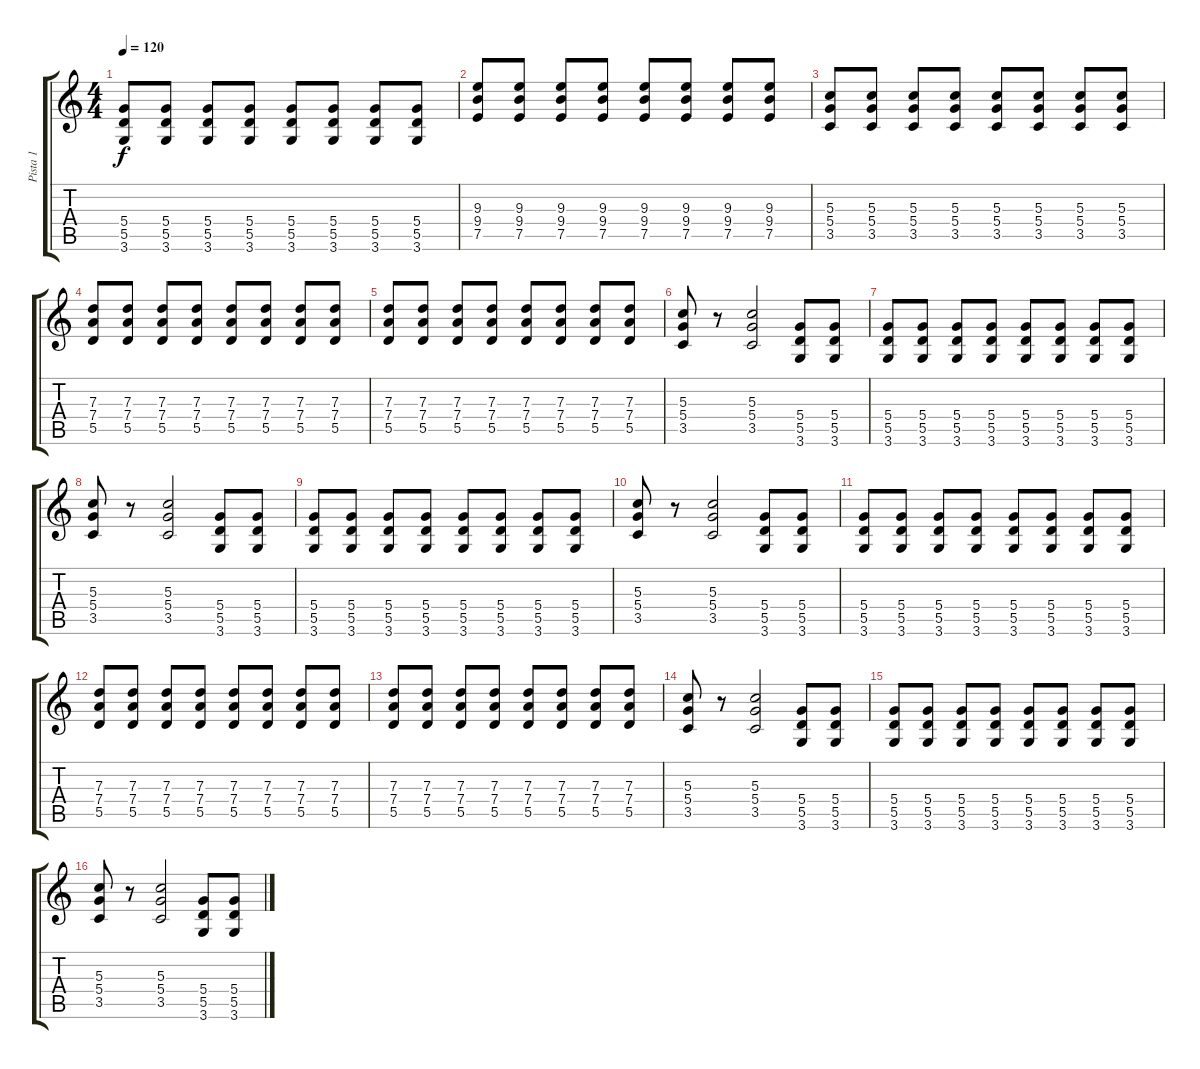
\track ("Pista 1" "Pista 1") {instrument distortionguitar}
\staff {score tabs}
\tuning (E4 B3 G3 D3 A2 E2) {hide}
\ts (4 4)
\tempo 120
\clef g2
\ks c
(5.4 5.5 3.6).8{dy f} (5.4 5.5 3.6).8 (5.4 5.5 3.6).8 (5.4 5.5 3.6).8 (5.4 5.5 3.6).8 (5.4 5.5 3.6).8 (5.4 5.5 3.6).8 (5.4 5.5 3.6).8 |
(9.3 9.4 7.5).8 (9.3 9.4 7.5).8 (9.3 9.4 7.5).8 (9.3 9.4 7.5).8 (9.3 9.4 7.5).8 (9.3 9.4 7.5).8 (9.3 9.4 7.5).8 (9.3 9.4 7.5).8 |
(5.3 5.4 3.5).8 (5.3 5.4 3.5).8 (5.3 5.4 3.5).8 (5.3 5.4 3.5).8 (5.3 5.4 3.5).8 (5.3 5.4 3.5).8 (5.3 5.4 3.5).8 (5.3 5.4 3.5).8 |
(7.3 7.4 5.5).8 (7.3 7.4 5.5).8 (7.3 7.4 5.5).8 (7.3 7.4 5.5).8 (7.3 7.4 5.5).8 (7.3 7.4 5.5).8 (7.3 7.4 5.5).8 (7.3 7.4 5.5).8 |
(7.3 7.4 5.5).8 (7.3 7.4 5.5).8 (7.3 7.4 5.5).8 (7.3 7.4 5.5).8 (7.3 7.4 5.5).8 (7.3 7.4 5.5).8 (7.3 7.4 5.5).8 (7.3 7.4 5.5).8 |
(5.3 5.4 3.5).8 r.8 (5.3 5.4 3.5).2 (5.4 5.5 3.6).8 (5.4 5.5 3.6).8 |
(5.4 5.5 3.6).8 (5.4 5.5 3.6).8 (5.4 5.5 3.6).8 (5.4 5.5 3.6).8 (5.4 5.5 3.6).8 (5.4 5.5 3.6).8 (5.4 5.5 3.6).8 (5.4 5.5 3.6).8 |
(5.3 5.4 3.5).8 r.8 (5.3 5.4 3.5).2 (5.4 5.5 3.6).8 (5.4 5.5 3.6).8 |
(5.4 5.5 3.6).8 (5.4 5.5 3.6).8 (5.4 5.5 3.6).8 (5.4 5.5 3.6).8 (5.4 5.5 3.6).8 (5.4 5.5 3.6).8 (5.4 5.5 3.6).8 (5.4 5.5 3.6).8 |
(5.3 5.4 3.5).8 r.8 (5.3 5.4 3.5).2 (5.4 5.5 3.6).8 (5.4 5.5 3.6).8 |
(5.4 5.5 3.6).8 (5.4 5.5 3.6).8 (5.4 5.5 3.6).8 (5.4 5.5 3.6).8 (5.4 5.5 3.6).8 (5.4 5.5 3.6).8 (5.4 5.5 3.6).8 (5.4 5.5 3.6).8 |
(7.3 7.4 5.5).8 (7.3 7.4 5.5).8 (7.3 7.4 5.5).8 (7.3 7.4 5.5).8 (7.3 7.4 5.5).8 (7.3 7.4 5.5).8 (7.3 7.4 5.5).8 (7.3 7.4 5.5).8 |
(7.3 7.4 5.5).8 (7.3 7.4 5.5).8 (7.3 7.4 5.5).8 (7.3 7.4 5.5).8 (7.3 7.4 5.5).8 (7.3 7.4 5.5).8 (7.3 7.4 5.5).8 (7.3 7.4 5.5).8 |
(5.3 5.4 3.5).8 r.8 (5.3 5.4 3.5).2 (5.4 5.5 3.6).8 (5.4 5.5 3.6).8 |
(5.4 5.5 3.6).8 (5.4 5.5 3.6).8 (5.4 5.5 3.6).8 (5.4 5.5 3.6).8 (5.4 5.5 3.6).8 (5.4 5.5 3.6).8 (5.4 5.5 3.6).8 (5.4 5.5 3.6).8 |
(5.3 5.4 3.5).8 r.8 (5.3 5.4 3.5).2 (5.4 5.5 3.6).8 (5.4 5.5 3.6).8
